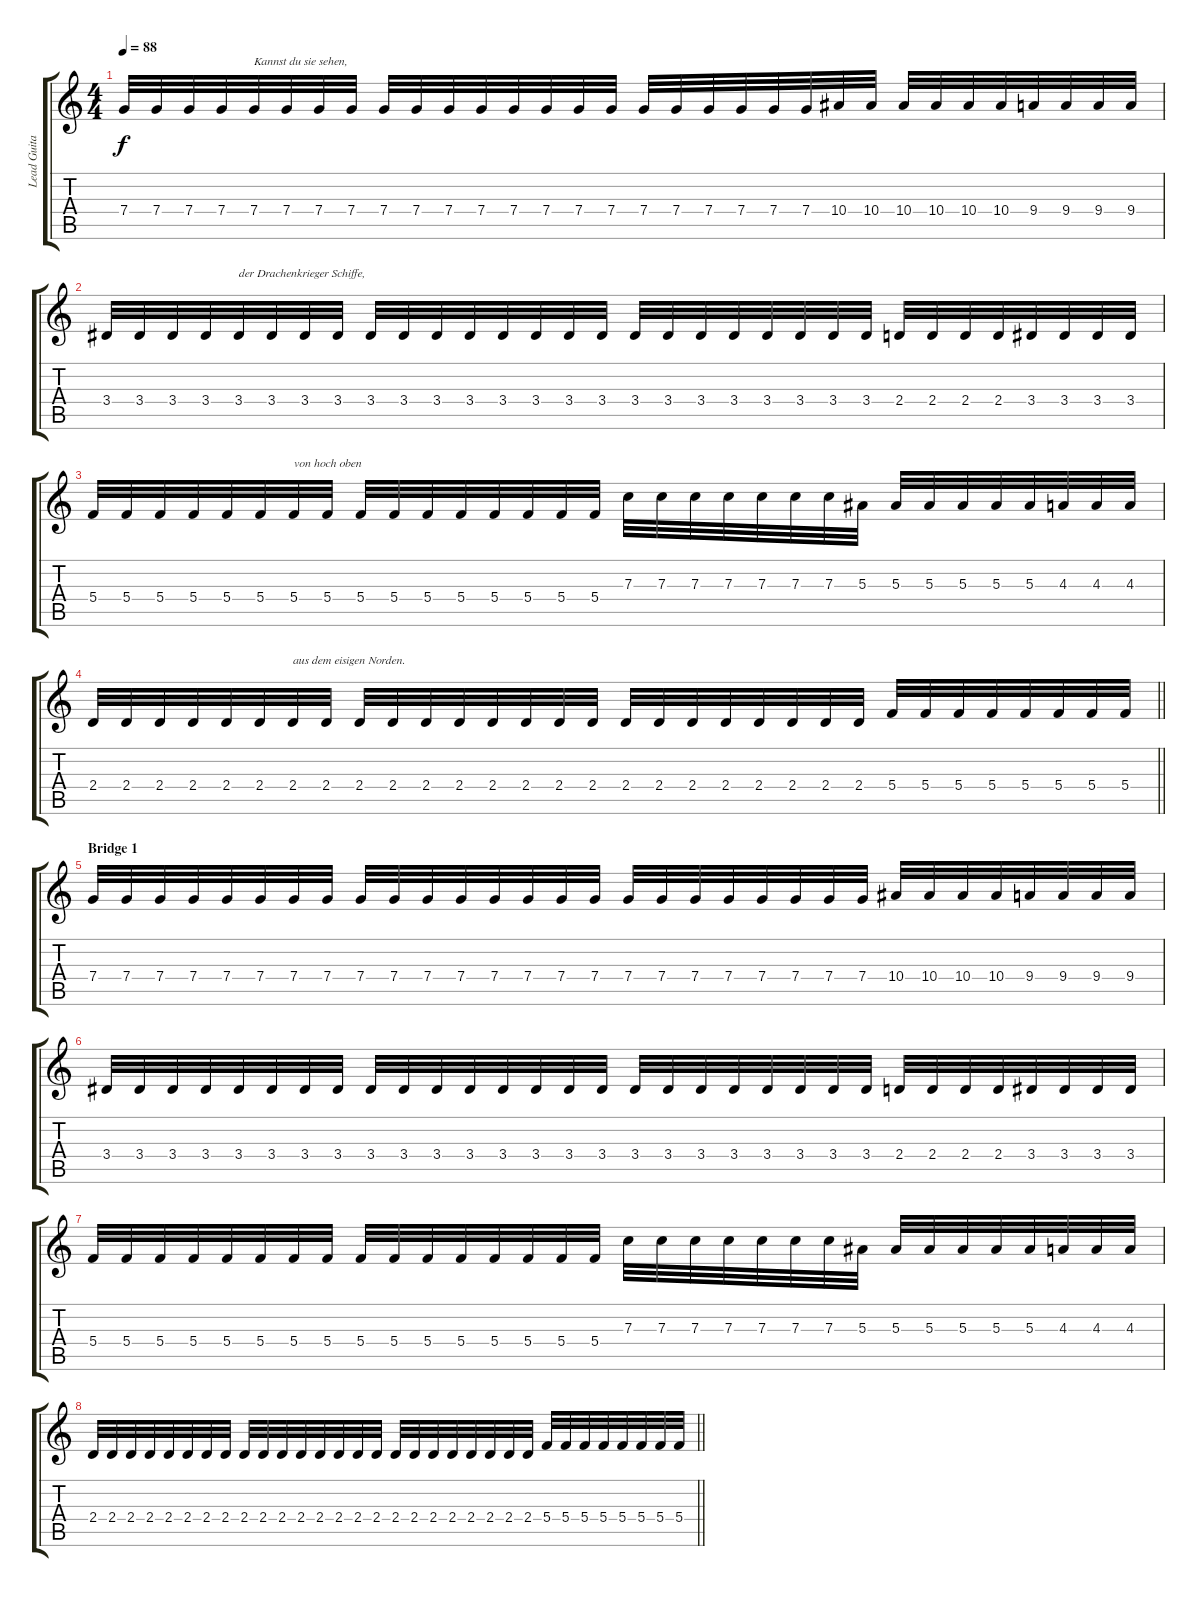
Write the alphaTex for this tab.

\track ("Lead Guitar" "Lead Guita") {instrument distortionguitar}
\staff {score tabs}
\tuning (D4 A3 F3 C3 G2 D2) {hide}
\ts (4 4)
\tempo 88
\clef g2
\ks c
7.4.32{dy f} 7.4.32 7.4.32 7.4.32 7.4.32{txt "Kannst du sie sehen,"} 7.4.32 7.4.32 7.4.32 7.4.32 7.4.32 7.4.32 7.4.32 7.4.32 7.4.32 7.4.32 7.4.32 7.4.32 7.4.32 7.4.32 7.4.32 7.4.32 7.4.32 10.4.32 10.4.32 10.4.32 10.4.32 10.4.32 10.4.32 9.4.32 9.4.32 9.4.32 9.4.32 |
3.4.32 3.4.32 3.4.32 3.4.32 3.4.32{txt "der Drachenkrieger Schiffe,"} 3.4.32 3.4.32 3.4.32 3.4.32 3.4.32 3.4.32 3.4.32 3.4.32 3.4.32 3.4.32 3.4.32 3.4.32 3.4.32 3.4.32 3.4.32 3.4.32 3.4.32 3.4.32 3.4.32 2.4.32 2.4.32 2.4.32 2.4.32 3.4.32 3.4.32 3.4.32 3.4.32 |
5.4.32 5.4.32 5.4.32 5.4.32 5.4.32 5.4.32 5.4.32{txt "von hoch oben"} 5.4.32 5.4.32 5.4.32 5.4.32 5.4.32 5.4.32 5.4.32 5.4.32 5.4.32 7.3.32 7.3.32 7.3.32 7.3.32 7.3.32 7.3.32 7.3.32 5.3.32 5.3.32 5.3.32 5.3.32 5.3.32 5.3.32 4.3.32 4.3.32 4.3.32 |
\barLineRight lightlight
2.4.32 2.4.32 2.4.32 2.4.32 2.4.32 2.4.32 2.4.32{txt "aus dem eisigen Norden."} 2.4.32 2.4.32 2.4.32 2.4.32 2.4.32 2.4.32 2.4.32 2.4.32 2.4.32 2.4.32 2.4.32 2.4.32 2.4.32 2.4.32 2.4.32 2.4.32 2.4.32 5.4.32 5.4.32 5.4.32 5.4.32 5.4.32 5.4.32 5.4.32 5.4.32 |
\section ("" "Bridge 1")
7.4.32 7.4.32 7.4.32 7.4.32 7.4.32 7.4.32 7.4.32 7.4.32 7.4.32 7.4.32 7.4.32 7.4.32 7.4.32 7.4.32 7.4.32 7.4.32 7.4.32 7.4.32 7.4.32 7.4.32 7.4.32 7.4.32 7.4.32 7.4.32 10.4.32 10.4.32 10.4.32 10.4.32 9.4.32 9.4.32 9.4.32 9.4.32 |
3.4.32 3.4.32 3.4.32 3.4.32 3.4.32 3.4.32 3.4.32 3.4.32 3.4.32 3.4.32 3.4.32 3.4.32 3.4.32 3.4.32 3.4.32 3.4.32 3.4.32 3.4.32 3.4.32 3.4.32 3.4.32 3.4.32 3.4.32 3.4.32 2.4.32 2.4.32 2.4.32 2.4.32 3.4.32 3.4.32 3.4.32 3.4.32 |
5.4.32 5.4.32 5.4.32 5.4.32 5.4.32 5.4.32 5.4.32 5.4.32 5.4.32 5.4.32 5.4.32 5.4.32 5.4.32 5.4.32 5.4.32 5.4.32 7.3.32 7.3.32 7.3.32 7.3.32 7.3.32 7.3.32 7.3.32 5.3.32 5.3.32 5.3.32 5.3.32 5.3.32 5.3.32 4.3.32 4.3.32 4.3.32 |
\barLineRight lightlight
2.4.32 2.4.32 2.4.32 2.4.32 2.4.32 2.4.32 2.4.32 2.4.32 2.4.32 2.4.32 2.4.32 2.4.32 2.4.32 2.4.32 2.4.32 2.4.32 2.4.32 2.4.32 2.4.32 2.4.32 2.4.32 2.4.32 2.4.32 2.4.32 5.4.32 5.4.32 5.4.32 5.4.32 5.4.32 5.4.32 5.4.32 5.4.32
